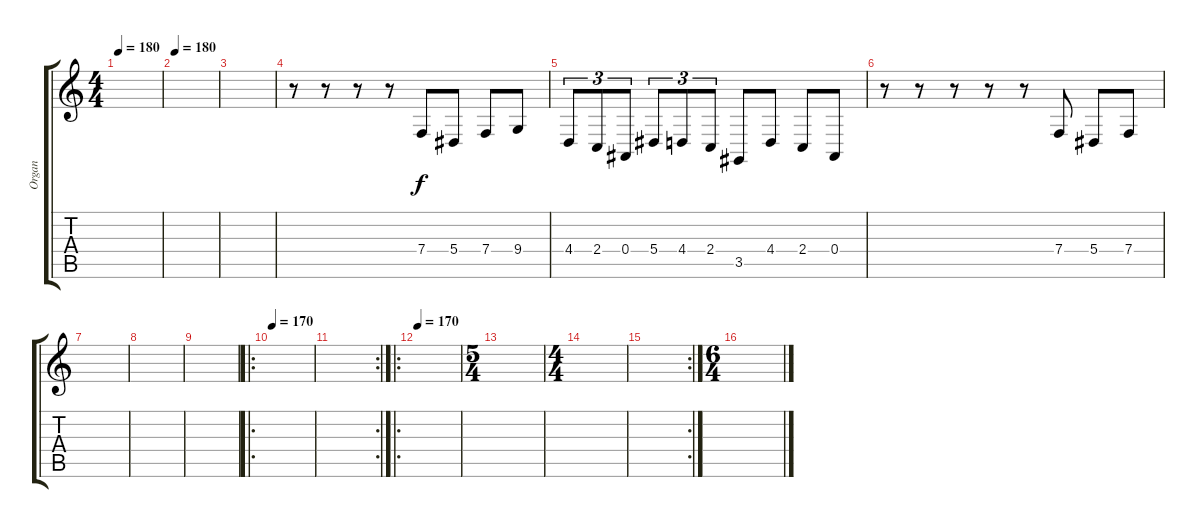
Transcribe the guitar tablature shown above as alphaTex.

\track ("Organ" "Organ") {instrument fx4atmosphere}
\staff {score tabs}
\tuning (C4 G3 Eb3 Bb2 F2 C2) {hide}
\ts (4 4)
\tempo 180
\clef g2
\ks c
|
\tempo 180
|
|
r.8{volume 12 instrument distortionguitar} r.8 r.8 r.8 7.4.8{dy f} 5.4.8 7.4.8 9.4.8 |
4.4.8{tu (3 2)} 2.4.8{tu (3 2)} 0.4.8{tu (3 2)} 5.4.8{tu (3 2)} 4.4.8{tu (3 2)} 2.4.8{tu (3 2)} 3.5.8 4.4.8 2.4.8 0.4.8 |
r.8{volume 12 instrument distortionguitar} r.8 r.8 r.8 r.8 7.4.8 5.4.8 7.4.8 |
|
|
|
\ro
\tempo 170
|
\rc 2
|
\ro
\tempo 170
|
\ts (5 4)
|
\ts (4 4)
|
\rc 2
|
\ts (6 4)
